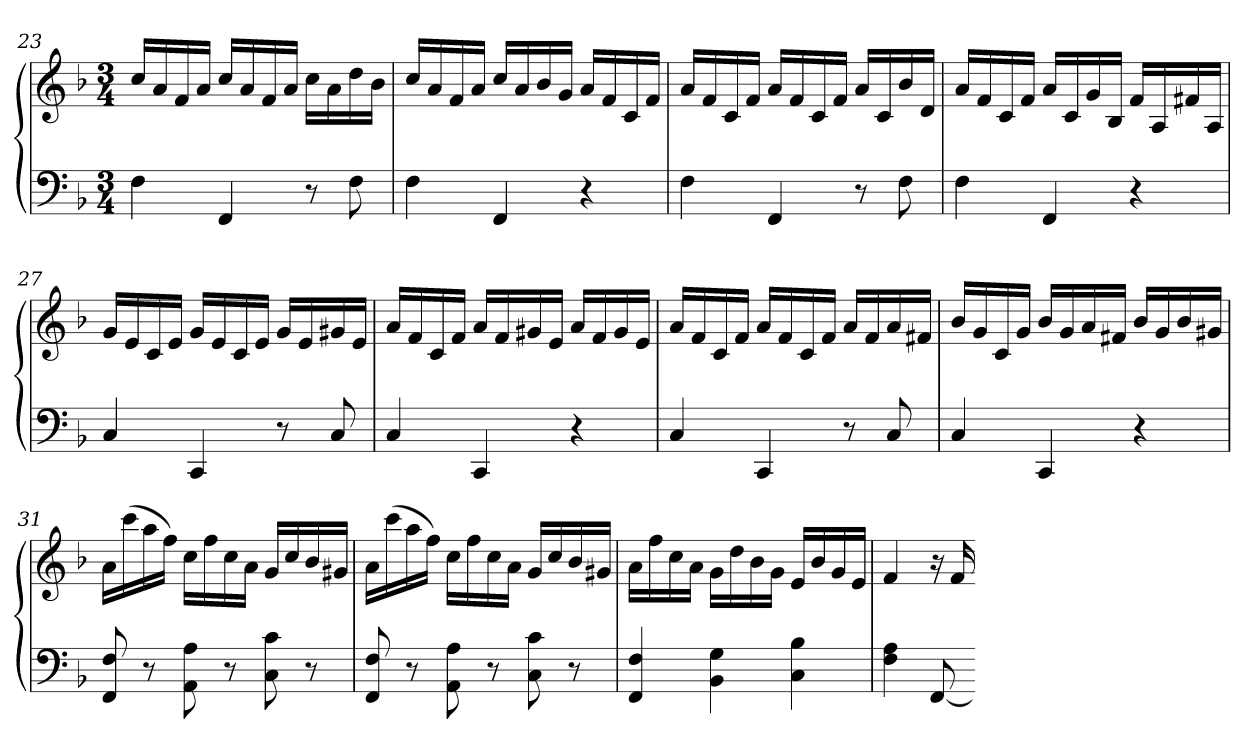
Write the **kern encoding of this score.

**kern	**kern
*part1	*part1
*staff2	*staff1
*clefF4	*clefG2
*k[b-]	*k[b-]
*M3/4	*M3/4
=23	=23
4F	16ccLL
.	16a
.	16f
.	16aJJ
4FF	16ccLL
.	16a
.	16f
.	16aJJ
8r	16ccLL
.	16a
8F	16dd
.	16b-JJ
=24	=24
4F	16ccLL
.	16a
.	16f
.	16aJJ
4FF	16ccLL
.	16a
.	16b-
.	16gJJ
4r	16aLL
.	16f
.	16c
.	16fJJ
=25	=25
4F	16aLL
.	16f
.	16c
.	16fJJ
4FF	16aLL
.	16f
.	16c
.	16fJJ
8r	16aLL
.	16c
8F	16b-
.	16dJJ
=26	=26
4F	16aLL
.	16f
.	16c
.	16fJJ
4FF	16aLL
.	16c
.	16g
.	16B-JJ
4r	16fLL
.	16A
.	16f#X
.	16AJJ
=27	=27
4C	16gLL
.	16e
.	16c
.	16eJJ
4CC	16gLL
.	16e
.	16c
.	16eJJ
8r	16gLL
.	16e
8C	16g#X
.	16eJJ
=28	=28
4C	16aLL
.	16f
.	16c
.	16fJJ
4CC	16aLL
.	16f
.	16g#X
.	16eJJ
4r	16aLL
.	16f
.	16g#
.	16eJJ
=29	=29
4C	16aLL
.	16f
.	16c
.	16fJJ
4CC	16aLL
.	16f
.	16c
.	16fJJ
8r	16aLL
.	16f
8C	16a
.	16f#XJJ
=30	=30
4C	16b-LL
.	16g
.	16c
.	16gJJ
4CC	16b-LL
.	16g
.	16a
.	16f#XJJ
4r	16b-LL
.	16g
.	16b-
.	16g#XJJ
=31	=31
8FF 8F	16aLL
.	(16ccc
8r	16aa
.	16ffJJ)
8AA 8A	16ccLL
.	16ff
8r	16cc
.	16aJJ
8C 8c	16gLL
.	16cc
8r	16b-
.	16g#XJJ
=32	=32
8FF 8F	16aLL
.	(16ccc
8r	16aa
.	16ffJJ)
8AA 8A	16ccLL
.	16ff
8r	16cc
.	16aJJ
8C 8c	16gLL
.	16cc
8r	16b-
.	16g#XJJ
=33	=33
4FF 4F	16aLL
.	16ff
.	16cc
.	16aJJ
4BB- 4G	16gLL
.	16dd
.	16b-
.	16gJJ
4C 4B-	16eLL
.	16b-
.	16g
.	16eJJ
=34	=34
4F 4A	4f
[8FF	16r
.	16f
=-	=-
*-	*-
